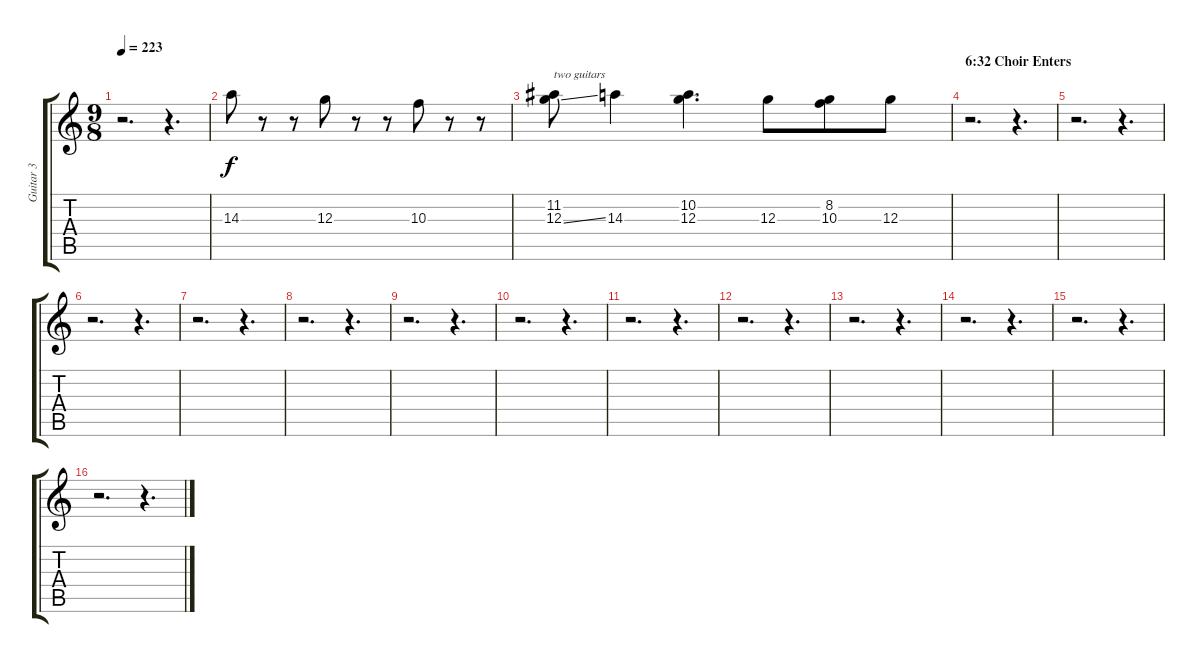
\track ("Guitar 3" "Guitar 3") {instrument distortionguitar}
\staff {score tabs}
\tuning (E4 B3 G3 D3 A2 E2) {hide}
\ts (9 8)
\tempo 223
\clef g2
\ks c
r.2{d dy f} r.4{d} |
14.3.8 r.8 r.8 12.3.8 r.8 r.8 10.3.8 r.8 r.8 |
(11.2 12.3{ss}).8{txt "two guitars"} 14.3.4 (10.2 12.3).4{d} 12.3.8 (8.2 10.3).8 12.3.8 |
\section ("" "6:32 Choir Enters")
r.2{d} r.4{d} |
r.2{d} r.4{d} |
r.2{d} r.4{d} |
r.2{d} r.4{d} |
r.2{d} r.4{d} |
r.2{d} r.4{d} |
r.2{d} r.4{d} |
r.2{d} r.4{d} |
r.2{d} r.4{d} |
r.2{d} r.4{d} |
r.2{d} r.4{d} |
r.2{d} r.4{d} |
r.2{d} r.4{d}
